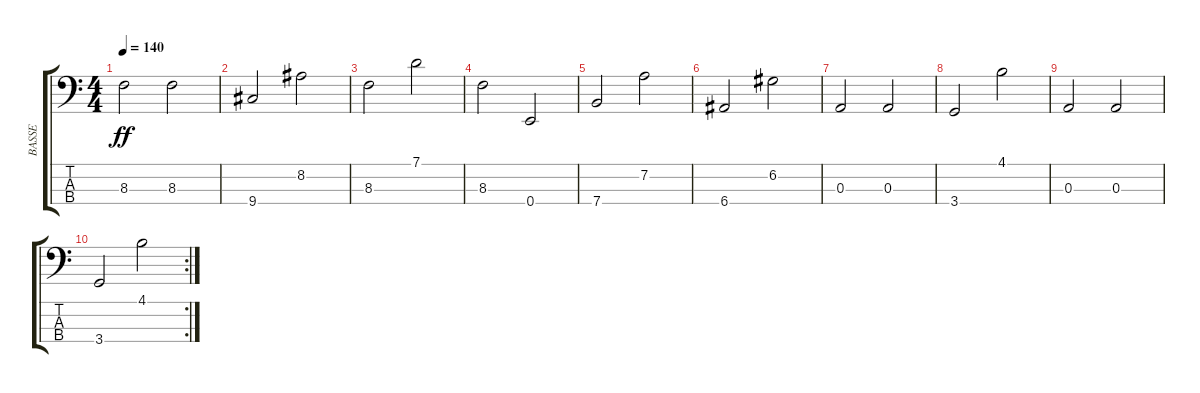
\track ("BASSE" "BASSE") {instrument fretlessbass}
\staff {score tabs}
\tuning (G2 D2 A1 E1) {hide}
\ts (4 4)
\tempo 140
\clef f4
\ks c
8.3.2{dy ff} 8.3.2 |
9.4.2 8.2.2 |
8.3.2 7.1.2 |
8.3.2 0.4.2 |
7.4.2 7.2.2 |
6.4.2 6.2.2 |
0.3.2 0.3.2 |
3.4.2 4.1.2 |
0.3.2 0.3.2 |
\rc 2
3.4.2 4.1.2
